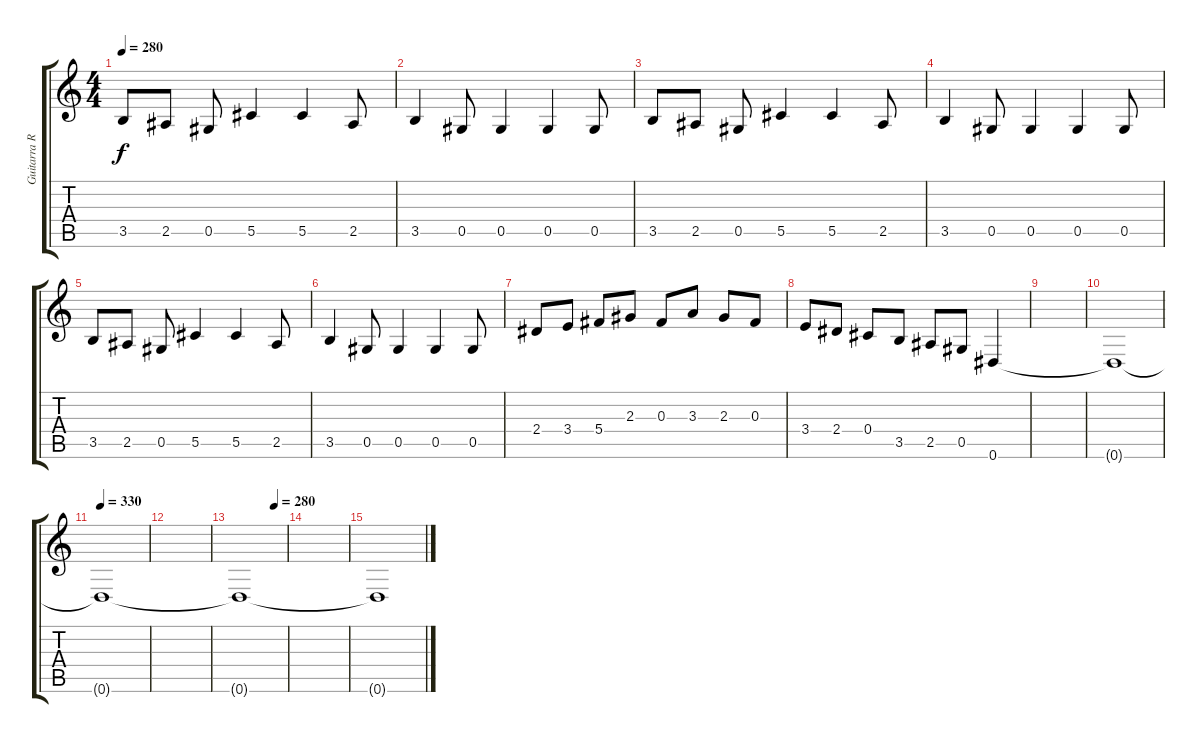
\track ("Guitarra Rítmica" "Guitarra R") {instrument overdrivenguitar}
\staff {score tabs}
\tuning (Eb4 Bb3 Gb3 Db3 Ab2 Eb2) {hide}
\ts (4 4)
\tempo 280
\clef g2
\ks c
3.5.8{dy f} 2.5.8 0.5.8 5.5.4 5.5.4 2.5.8 |
3.5.4 0.5.8 0.5.4 0.5.4 0.5.8 |
3.5.8 2.5.8 0.5.8 5.5.4 5.5.4 2.5.8 |
3.5.4 0.5.8 0.5.4 0.5.4 0.5.8 |
3.5.8 2.5.8 0.5.8 5.5.4 5.5.4 2.5.8 |
3.5.4 0.5.8 0.5.4 0.5.4 0.5.8 |
2.4.8 3.4.8 5.4.8 2.3.8 0.3.8 3.3.8 2.3.8 0.3.8 |
3.4.8 2.4.8 0.4.8 3.5.8 2.5.8 0.5.8 0.6.4 |
|
0.6{t}.1 |
\tempo 330
0.6{t}.1 |
|
\tempo (280 0.75)
0.6{t}.1 |
|
0.6{t}.1
